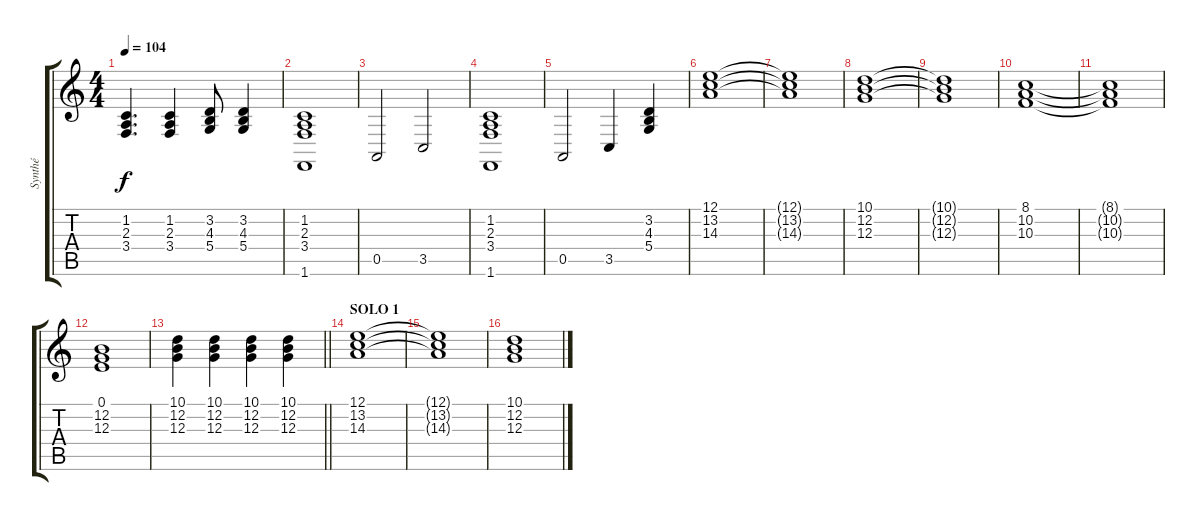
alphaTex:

\track ("Synthé" "Synthé") {instrument stringensemble1}
\staff {score tabs}
\tuning (E4 B3 G3 D3 A2 E2) {hide}
\ts (4 4)
\tempo 104
\clef g2
\ks c
(1.2 2.3 3.4).4{d dy f} (1.2 2.3 3.4).4 (3.2 4.3 5.4).8 (3.2 4.3 5.4).4 |
(1.2 2.3 3.4 1.6).1 |
0.5.2 3.5.2 |
(1.2 2.3 3.4 1.6).1 |
0.5.2 3.5.4 (3.2 4.3 5.4).4 |
(12.1 13.2 14.3).1 |
(12.1{t} 13.2{t} 14.3{t}).1 |
(10.1 12.2 12.3).1 |
(10.1{t} 12.2{t} 12.3{t}).1 |
(8.1 10.2 10.3).1 |
(8.1{t} 10.2{t} 10.3{t}).1 |
(0.1 12.2 12.3).1 |
\barLineRight lightlight
(10.1 12.2 12.3).4 (10.1 12.2 12.3).4 (10.1 12.2 12.3).4 (10.1 12.2 12.3).4 |
\section ("" "SOLO 1")
(12.1 13.2 14.3).1 |
(12.1{t} 13.2{t} 14.3{t}).1 |
(10.1 12.2 12.3).1
